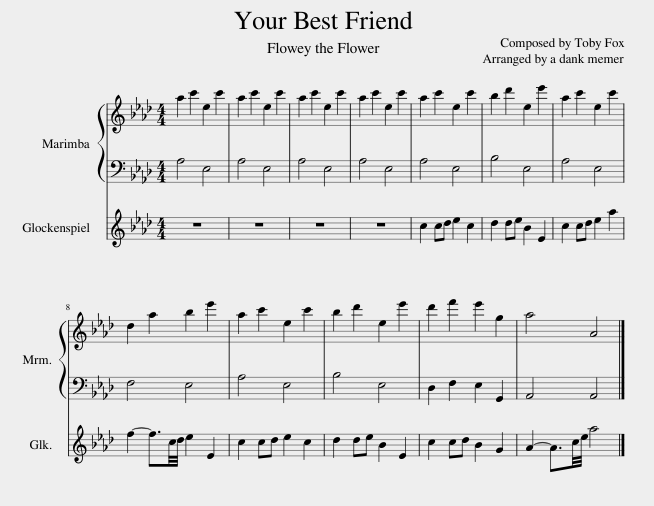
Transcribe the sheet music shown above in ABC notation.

X:1
%%score { 1 | 2 } 3
L:1/8
M:4/4
I:linebreak $
K:Ab
V:1 treble
V:2 bass
V:3 treble transpose=24
V:1
 a2 c'2 e2 c'2 | a2 c'2 e2 c'2 | a2 c'2 e2 c'2 | a2 c'2 e2 c'2 | a2 c'2 e2 c'2 | %5
 b2 d'2 e2 e'2 | a2 c'2 e2 c'2 |$ d2 a2 b2 e'2 | a2 c'2 e2 c'2 | b2 d'2 e2 e'2 | %10
 d'2 f'2 e'2 g2 | a4 A4 |] %12
V:2
 A,4 E,4 | A,4 E,4 | A,4 E,4 | A,4 E,4 | A,4 E,4 | %5
 B,4 E,4 | A,4 E,4 |$ F,4 E,4 | A,4 E,4 | B,4 E,4 | %10
 D,2 F,2 E,2 G,,2 | A,,4 A,,4 |] %12
V:3
 z8 | z8 | z8 | z8 | c2 cd e2 c2 | %5
 d2 de B2 E2 | c2 cd e2 a2 |$ f2- f3/2c/4d/4 e2 E2 | c2 cd e2 c2 | d2 de B2 E2 | %10
 c2 cd B2 G2 | A2- A3/2c/4e/4 a4 |] %12
